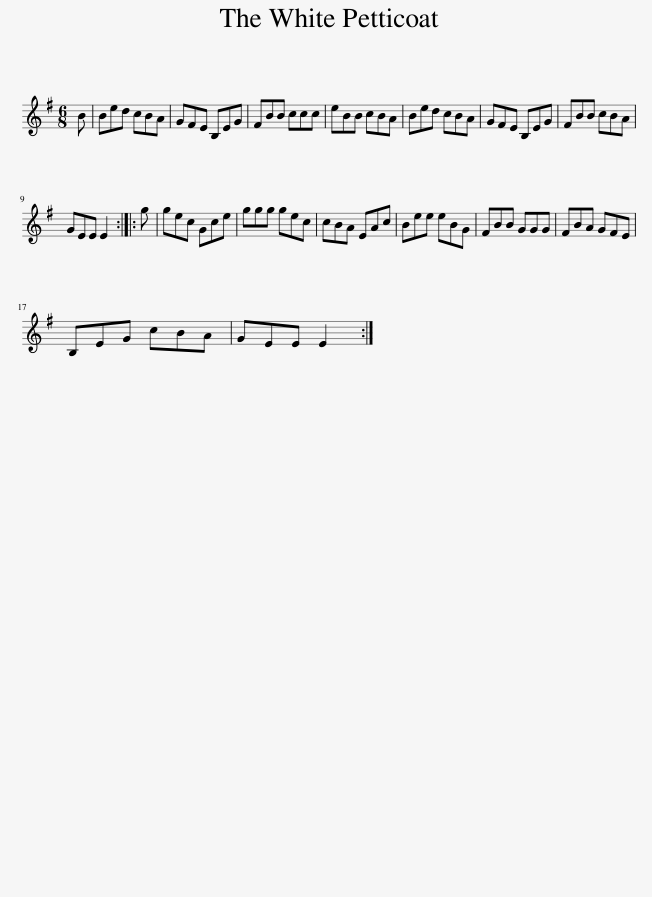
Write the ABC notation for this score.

X:1
L:1/8
M:6/8
I:linebreak $
K:Emin
V:1 treble
V:1
 B | Bed cBA | GFE B,EG | FBB ccc | eBB cBA | %5
 Bed cBA | GFE B,EG | FBB cBA |$ GEE E2 :: g | %10
 gec Gce | ggg gec | cBA EAc | Bee eBG | FBB GGG | %15
 FBA GFE |$ B,EG cBA | GEE E2 :| %18
